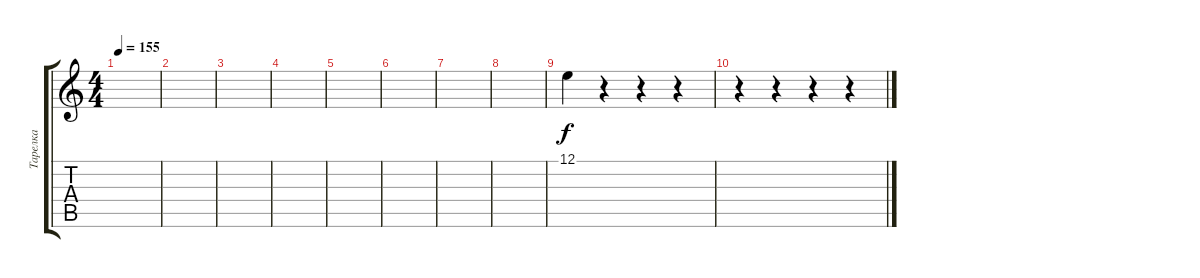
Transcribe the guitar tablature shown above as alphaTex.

\track ("Тарелка" "Тарелка") {instrument reversecymbal}
\staff {score tabs}
\tuning (E4 B3 G3 D3 A2 E2) {hide}
\ts (4 4)
\tempo 155
\clef g2
\ks c
|
|
|
|
|
|
|
|
12.1.4{volume 5} r.4 r.4 r.4 |
r.4 r.4 r.4 r.4
